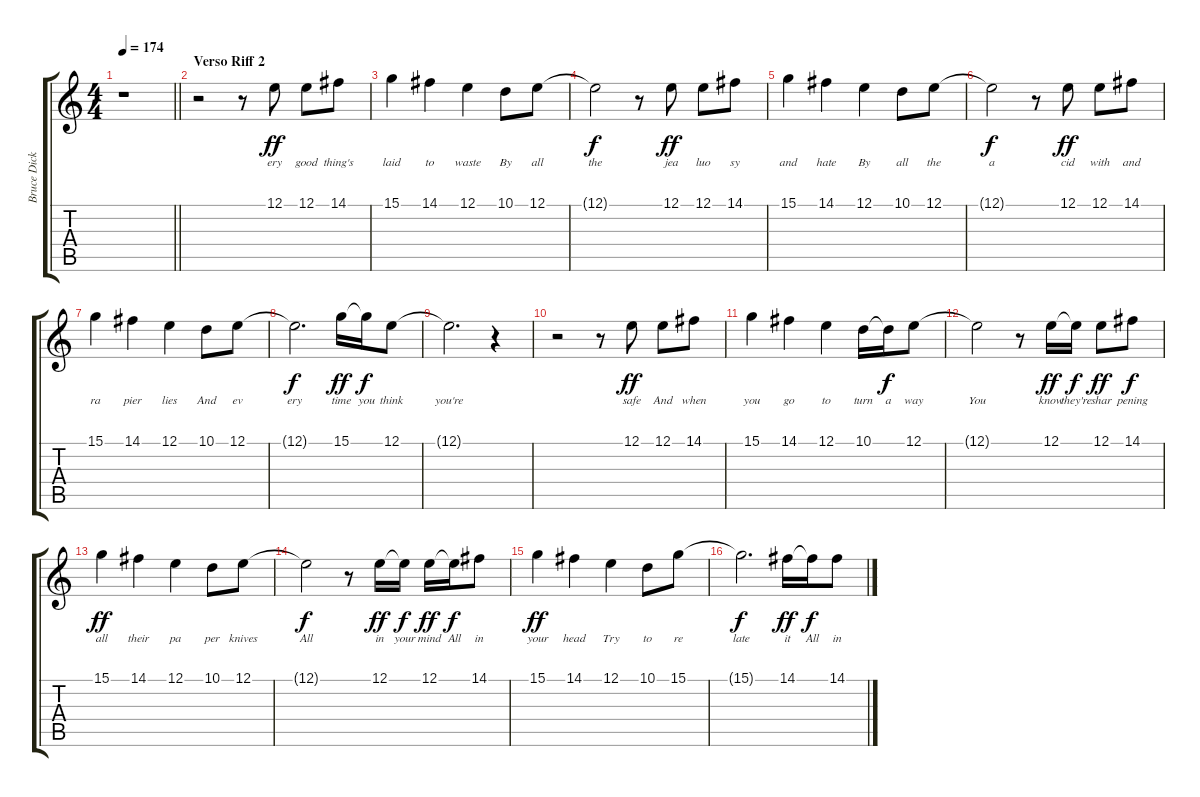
\track ("Bruce Dickinson" "Bruce Dick") {instrument lead2sawtooth}
\staff {score tabs}
\tuning (E4 B3 G3 D3 A2 E2) {hide}
\ts (4 4)
\tempo 174
\clef g2
\barLineRight lightlight
\ks c
r.1{dy ff} |
\section ("" "Verso Riff 2")
r.2{volume 11} r.8 12.1.8{lyrics (0 "ery") lyrics (1 "") lyrics (2 "") lyrics (3 "") lyrics (4 "")} 12.1.8{lyrics (0 "good") lyrics (1 "") lyrics (2 "") lyrics (3 "") lyrics (4 "")} 14.1.8{lyrics (0 "thing's") lyrics (1 "") lyrics (2 "") lyrics (3 "") lyrics (4 "")} |
15.1.4{lyrics (0 "laid") lyrics (1 "") lyrics (2 "") lyrics (3 "") lyrics (4 "")} 14.1.4{lyrics (0 "to") lyrics (1 "") lyrics (2 "") lyrics (3 "") lyrics (4 "")} 12.1.4{lyrics (0 "waste") lyrics (1 "") lyrics (2 "") lyrics (3 "") lyrics (4 "")} 10.1.8{lyrics (0 "By") lyrics (1 "") lyrics (2 "") lyrics (3 "") lyrics (4 "")} 12.1.8{lyrics (0 "all") lyrics (1 "") lyrics (2 "") lyrics (3 "") lyrics (4 "")} |
12.1{t}.2{lyrics (0 "the") lyrics (1 "") lyrics (2 "") lyrics (3 "") lyrics (4 "") dy f} r.8 12.1.8{lyrics (0 "jea") lyrics (1 "") lyrics (2 "") lyrics (3 "") lyrics (4 "") dy ff} 12.1.8{lyrics (0 "luo") lyrics (1 "") lyrics (2 "") lyrics (3 "") lyrics (4 "")} 14.1.8{lyrics (0 "sy") lyrics (1 "") lyrics (2 "") lyrics (3 "") lyrics (4 "")} |
15.1.4{lyrics (0 "and") lyrics (1 "") lyrics (2 "") lyrics (3 "") lyrics (4 "")} 14.1.4{lyrics (0 "hate") lyrics (1 "") lyrics (2 "") lyrics (3 "") lyrics (4 "")} 12.1.4{lyrics (0 "By") lyrics (1 "") lyrics (2 "") lyrics (3 "") lyrics (4 "")} 10.1.8{lyrics (0 "all") lyrics (1 "") lyrics (2 "") lyrics (3 "") lyrics (4 "")} 12.1.8{lyrics (0 "the") lyrics (1 "") lyrics (2 "") lyrics (3 "") lyrics (4 "")} |
12.1{t}.2{lyrics (0 "a") lyrics (1 "") lyrics (2 "") lyrics (3 "") lyrics (4 "") dy f} r.8 12.1.8{lyrics (0 "cid") lyrics (1 "") lyrics (2 "") lyrics (3 "") lyrics (4 "") dy ff} 12.1.8{lyrics (0 "with") lyrics (1 "") lyrics (2 "") lyrics (3 "") lyrics (4 "")} 14.1.8{lyrics (0 "and") lyrics (1 "") lyrics (2 "") lyrics (3 "") lyrics (4 "")} |
15.1.4{lyrics (0 "ra") lyrics (1 "") lyrics (2 "") lyrics (3 "") lyrics (4 "")} 14.1.4{lyrics (0 "pier") lyrics (1 "") lyrics (2 "") lyrics (3 "") lyrics (4 "")} 12.1.4{lyrics (0 "lies") lyrics (1 "") lyrics (2 "") lyrics (3 "") lyrics (4 "")} 10.1.8{lyrics (0 "And") lyrics (1 "") lyrics (2 "") lyrics (3 "") lyrics (4 "")} 12.1.8{lyrics (0 "ev") lyrics (1 "") lyrics (2 "") lyrics (3 "") lyrics (4 "")} |
12.1{t}.2{d lyrics (0 "ery") lyrics (1 "") lyrics (2 "") lyrics (3 "") lyrics (4 "") dy f} 15.1.16{lyrics (0 "time") lyrics (1 "") lyrics (2 "") lyrics (3 "") lyrics (4 "") dy ff} 15.1{t}.16{lyrics (0 "you") lyrics (1 "") lyrics (2 "") lyrics (3 "") lyrics (4 "") dy f} 12.1.8{lyrics (0 "think") lyrics (1 "") lyrics (2 "") lyrics (3 "") lyrics (4 "")} |
12.1{t}.2{d lyrics (0 "you're") lyrics (1 "") lyrics (2 "") lyrics (3 "") lyrics (4 "")} r.4 |
r.2 r.8 12.1.8{lyrics (0 "safe") lyrics (1 "") lyrics (2 "") lyrics (3 "") lyrics (4 "") dy ff} 12.1.8{lyrics (0 "And") lyrics (1 "") lyrics (2 "") lyrics (3 "") lyrics (4 "")} 14.1.8{lyrics (0 "when") lyrics (1 "") lyrics (2 "") lyrics (3 "") lyrics (4 "")} |
15.1.4{lyrics (0 "you") lyrics (1 "") lyrics (2 "") lyrics (3 "") lyrics (4 "")} 14.1.4{lyrics (0 "go") lyrics (1 "") lyrics (2 "") lyrics (3 "") lyrics (4 "")} 12.1.4{lyrics (0 "to") lyrics (1 "") lyrics (2 "") lyrics (3 "") lyrics (4 "")} 10.1.16{lyrics (0 "turn") lyrics (1 "") lyrics (2 "") lyrics (3 "") lyrics (4 "")} 10.1{t}.16{lyrics (0 "a") lyrics (1 "") lyrics (2 "") lyrics (3 "") lyrics (4 "") dy f} 12.1.8{lyrics (0 "way") lyrics (1 "") lyrics (2 "") lyrics (3 "") lyrics (4 "")} |
12.1{t}.2{lyrics (0 "You") lyrics (1 "") lyrics (2 "") lyrics (3 "") lyrics (4 "")} r.8 12.1.16{lyrics (0 "know") lyrics (1 "") lyrics (2 "") lyrics (3 "") lyrics (4 "") dy ff} 12.1{t}.16{lyrics (0 "they're") lyrics (1 "") lyrics (2 "") lyrics (3 "") lyrics (4 "") dy f} 12.1.8{lyrics (0 "shar") lyrics (1 "") lyrics (2 "") lyrics (3 "") lyrics (4 "") dy ff} 14.1.8{lyrics (0 "pening") lyrics (1 "") lyrics (2 "") lyrics (3 "") lyrics (4 "") dy f} |
15.1.4{lyrics (0 "all") lyrics (1 "") lyrics (2 "") lyrics (3 "") lyrics (4 "") dy ff} 14.1.4{lyrics (0 "their") lyrics (1 "") lyrics (2 "") lyrics (3 "") lyrics (4 "")} 12.1.4{lyrics (0 "pa") lyrics (1 "") lyrics (2 "") lyrics (3 "") lyrics (4 "")} 10.1.8{lyrics (0 "per") lyrics (1 "") lyrics (2 "") lyrics (3 "") lyrics (4 "")} 12.1.8{lyrics (0 "knives") lyrics (1 "") lyrics (2 "") lyrics (3 "") lyrics (4 "")} |
12.1{t}.2{lyrics (0 "All") lyrics (1 "") lyrics (2 "") lyrics (3 "") lyrics (4 "") dy f} r.8 12.1.16{lyrics (0 "in") lyrics (1 "") lyrics (2 "") lyrics (3 "") lyrics (4 "") dy ff} 12.1{t}.16{lyrics (0 "your") lyrics (1 "") lyrics (2 "") lyrics (3 "") lyrics (4 "") dy f} 12.1.16{lyrics (0 "mind") lyrics (1 "") lyrics (2 "") lyrics (3 "") lyrics (4 "") dy ff} 12.1{t}.16{lyrics (0 "All") lyrics (1 "") lyrics (2 "") lyrics (3 "") lyrics (4 "") dy f} 14.1.8{lyrics (0 "in") lyrics (1 "") lyrics (2 "") lyrics (3 "") lyrics (4 "")} |
15.1.4{lyrics (0 "your") lyrics (1 "") lyrics (2 "") lyrics (3 "") lyrics (4 "") dy ff} 14.1.4{lyrics (0 "head") lyrics (1 "") lyrics (2 "") lyrics (3 "") lyrics (4 "")} 12.1.4{lyrics (0 "Try") lyrics (1 "") lyrics (2 "") lyrics (3 "") lyrics (4 "")} 10.1.8{lyrics (0 "to") lyrics (1 "") lyrics (2 "") lyrics (3 "") lyrics (4 "")} 15.1.8{lyrics (0 "re") lyrics (1 "") lyrics (2 "") lyrics (3 "") lyrics (4 "")} |
15.1{t}.2{d lyrics (0 "late") lyrics (1 "") lyrics (2 "") lyrics (3 "") lyrics (4 "") dy f} 14.1.16{lyrics (0 "it") lyrics (1 "") lyrics (2 "") lyrics (3 "") lyrics (4 "") dy ff} 14.1{t}.16{lyrics (0 "All") lyrics (1 "") lyrics (2 "") lyrics (3 "") lyrics (4 "") dy f} 14.1.8{lyrics (0 "in") lyrics (1 "") lyrics (2 "") lyrics (3 "") lyrics (4 "")}
